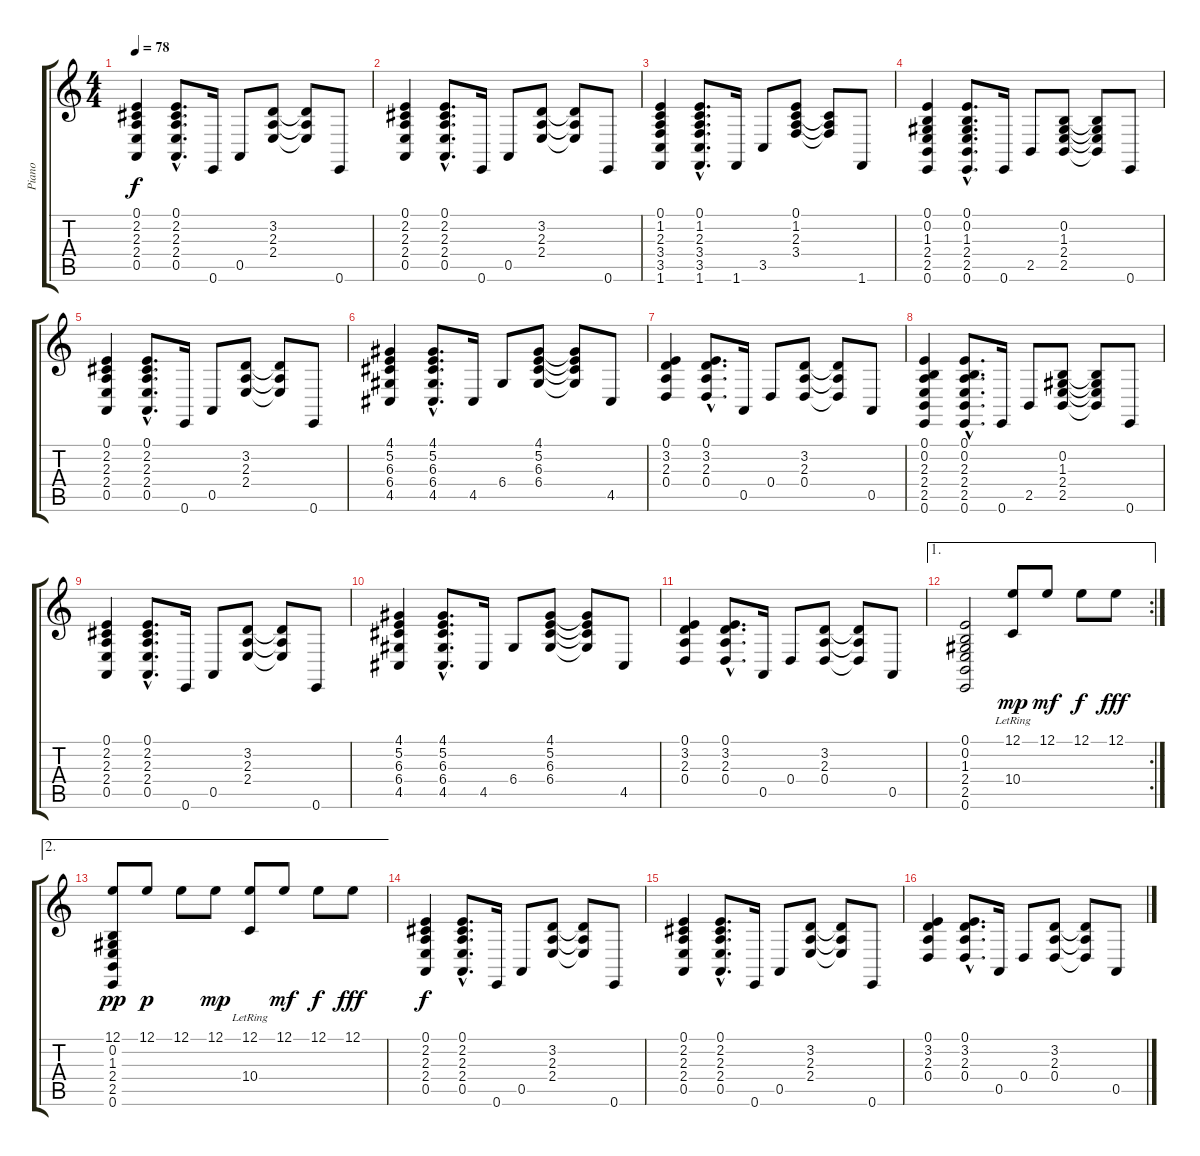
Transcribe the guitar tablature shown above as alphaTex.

\track ("Piano" "Piano") {instrument acousticgrandpiano}
\staff {score tabs}
\tuning (E4 B3 G3 D3 A2 E2) {hide}
\ts (4 4)
\tempo 78
\clef g2
\ks c
(0.1 2.2 2.3 2.4 0.5).4{dy f} (0.1{hac} 2.2{hac} 2.3{hac} 2.4{hac} 0.5{hac}).8{d} 0.6.16 0.5.8 (3.2 2.3 2.4).8 (3.2{t} 2.3{t} 2.4{t}).8 0.6.8 |
(0.1 2.2 2.3 2.4 0.5).4 (0.1{hac} 2.2{hac} 2.3{hac} 2.4{hac} 0.5{hac}).8{d} 0.6.16 0.5.8 (3.2 2.3 2.4).8 (3.2{t} 2.3{t} 2.4{t}).8 0.6.8 |
(0.1 1.2 2.3 3.4 3.5 1.6).4 (0.1{hac} 1.2{hac} 2.3{hac} 3.4{hac} 3.5{hac} 1.6{hac}).8{d} 1.6.16 3.5.8 (0.1 1.2 2.3 3.4).8 (1.2{t} 2.3{t} 3.4{t}).8 1.6.8 |
(0.1 0.2 1.3 2.4 2.5 0.6).4 (0.1{hac} 0.2{hac} 1.3{hac} 2.4{hac} 2.5{hac} 0.6{hac}).8{d} 0.6.16 2.5.8 (0.2 1.3 2.4 2.5).8 (0.2{t} 1.3{t} 2.4{t} 2.5{t}).8 0.6.8 |
(0.1 2.2 2.3 2.4 0.5).4 (0.1{hac} 2.2{hac} 2.3{hac} 2.4{hac} 0.5{hac}).8{d} 0.6.16 0.5.8 (3.2 2.3 2.4).8 (3.2{t} 2.3{t} 2.4{t}).8 0.6.8 |
(4.1 5.2 6.3 6.4 4.5).4 (4.1{hac} 5.2{hac} 6.3{hac} 6.4{hac} 4.5{hac}).8{d} 4.5.16 6.4.8 (4.1 5.2 6.3 6.4).8 (4.1{t} 5.2{t} 6.3{t} 6.4{t}).8 4.5.8 |
(0.1 3.2 2.3 0.4).4 (0.1{hac} 3.2{hac} 2.3{hac} 0.4{hac}).8{d} 0.5.16 0.4.8 (3.2 2.3 0.4).8 (3.2{t} 2.3{t} 0.4{t}).8 0.5.8 |
(0.1 0.2 2.3 2.4 2.5 0.6).4 (0.1{hac} 0.2{hac} 2.3{hac} 2.4{hac} 2.5{hac} 0.6{hac}).8{d} 0.6.16 2.5.8 (0.2 1.3 2.4 2.5).8 (0.2{t} 1.3{t} 2.4{t} 2.5{t}).8 0.6.8 |
(0.1 2.2 2.3 2.4 0.5).4 (0.1{hac} 2.2{hac} 2.3{hac} 2.4{hac} 0.5{hac}).8{d} 0.6.16 0.5.8 (3.2 2.3 2.4).8 (3.2{t} 2.3{t} 2.4{t}).8 0.6.8 |
(4.1 5.2 6.3 6.4 4.5).4 (4.1{hac} 5.2{hac} 6.3{hac} 6.4{hac} 4.5{hac}).8{d} 4.5.16 6.4.8 (4.1 5.2 6.3 6.4).8 (4.1{t} 5.2{t} 6.3{t} 6.4{t}).8 4.5.8 |
(0.1 3.2 2.3 0.4).4 (0.1{hac} 3.2{hac} 2.3{hac} 0.4{hac}).8{d} 0.5.16 0.4.8 (3.2 2.3 0.4).8 (3.2{t} 2.3{t} 0.4{t}).8 0.5.8 |
\ae 1
\rc 2
(0.1 0.2 1.3 2.4 2.5 0.6).2 (12.1 10.4{lr}).8{dy mp} 12.1.8{dy mf} 12.1.8{dy f} 12.1.8{dy fff} |
\ae 2
(12.1 0.2 1.3 2.4 2.5 0.6).8{dy pp} 12.1.8{dy p} 12.1.8 12.1.8{dy mp} (12.1 10.4{lr}).8 12.1.8{dy mf} 12.1.8{dy f} 12.1.8{dy fff} |
(0.1 2.2 2.3 2.4 0.5).4{dy f} (0.1{hac} 2.2{hac} 2.3{hac} 2.4{hac} 0.5{hac}).8{d} 0.6.16 0.5.8 (3.2 2.3 2.4).8 (3.2{t} 2.3{t} 2.4{t}).8 0.6.8 |
(0.1 2.2 2.3 2.4 0.5).4 (0.1{hac} 2.2{hac} 2.3{hac} 2.4{hac} 0.5{hac}).8{d} 0.6.16 0.5.8 (3.2 2.3 2.4).8 (3.2{t} 2.3{t} 2.4{t}).8 0.6.8 |
(0.1 3.2 2.3 0.4).4 (0.1{hac} 3.2{hac} 2.3{hac} 0.4{hac}).8{d} 0.5.16 0.4.8 (3.2 2.3 0.4).8 (3.2{t} 2.3{t} 0.4{t}).8 0.5.8
